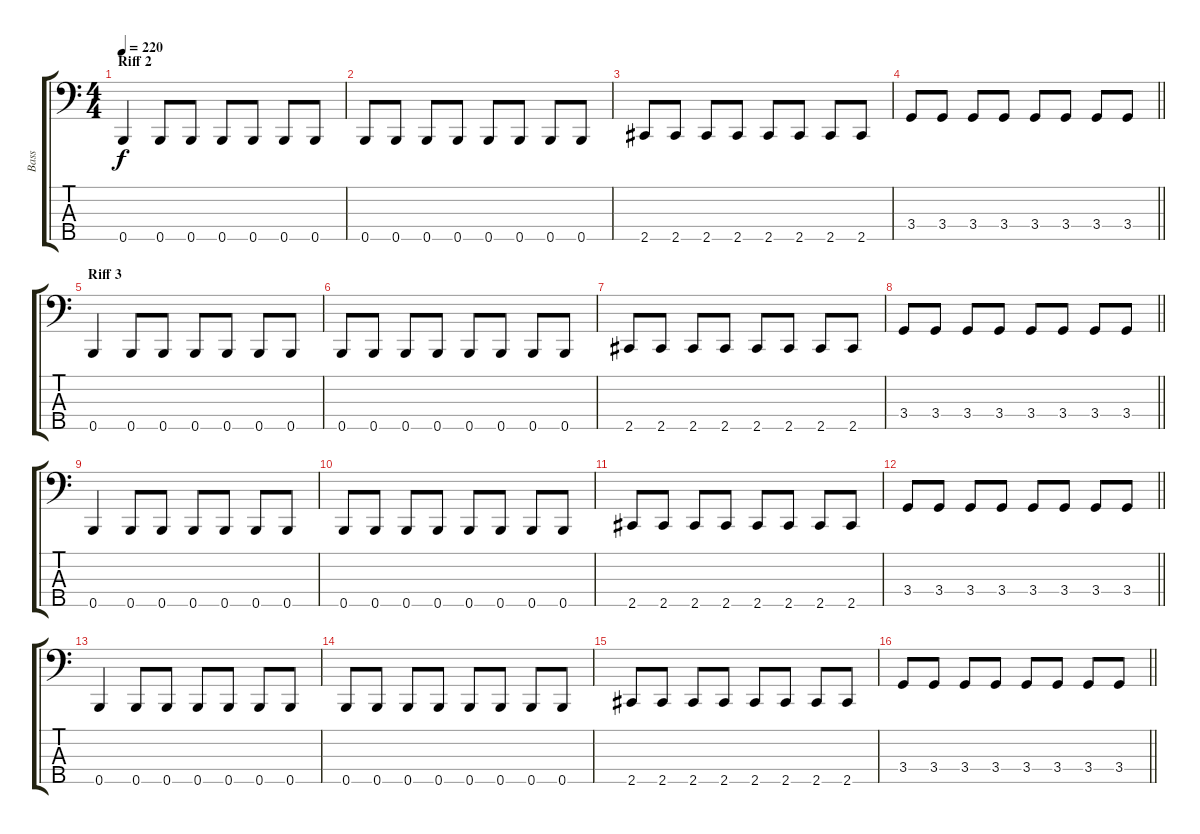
\track ("Bass" "Bass") {instrument electricbasspick}
\staff {score tabs}
\tuning (G2 D2 A1 E1 B0) {hide}
\ts (4 4)
\section ("" "Riff 2")
\tempo 220
\clef f4
\ks c
0.5.4{dy f} 0.5.8 0.5.8 0.5.8 0.5.8 0.5.8 0.5.8 |
0.5.8 0.5.8 0.5.8 0.5.8 0.5.8 0.5.8 0.5.8 0.5.8 |
2.5.8 2.5.8 2.5.8 2.5.8 2.5.8 2.5.8 2.5.8 2.5.8 |
\barLineRight lightlight
3.4.8 3.4.8 3.4.8 3.4.8 3.4.8 3.4.8 3.4.8 3.4.8 |
\section ("" "Riff 3")
0.5.4 0.5.8 0.5.8 0.5.8 0.5.8 0.5.8 0.5.8 |
0.5.8 0.5.8 0.5.8 0.5.8 0.5.8 0.5.8 0.5.8 0.5.8 |
2.5.8 2.5.8 2.5.8 2.5.8 2.5.8 2.5.8 2.5.8 2.5.8 |
\barLineRight lightlight
3.4.8 3.4.8 3.4.8 3.4.8 3.4.8 3.4.8 3.4.8 3.4.8 |
0.5.4 0.5.8 0.5.8 0.5.8 0.5.8 0.5.8 0.5.8 |
0.5.8 0.5.8 0.5.8 0.5.8 0.5.8 0.5.8 0.5.8 0.5.8 |
2.5.8 2.5.8 2.5.8 2.5.8 2.5.8 2.5.8 2.5.8 2.5.8 |
\barLineRight lightlight
3.4.8 3.4.8 3.4.8 3.4.8 3.4.8 3.4.8 3.4.8 3.4.8 |
0.5.4 0.5.8 0.5.8 0.5.8 0.5.8 0.5.8 0.5.8 |
0.5.8 0.5.8 0.5.8 0.5.8 0.5.8 0.5.8 0.5.8 0.5.8 |
2.5.8 2.5.8 2.5.8 2.5.8 2.5.8 2.5.8 2.5.8 2.5.8 |
\barLineRight lightlight
3.4.8 3.4.8 3.4.8 3.4.8 3.4.8 3.4.8 3.4.8 3.4.8
